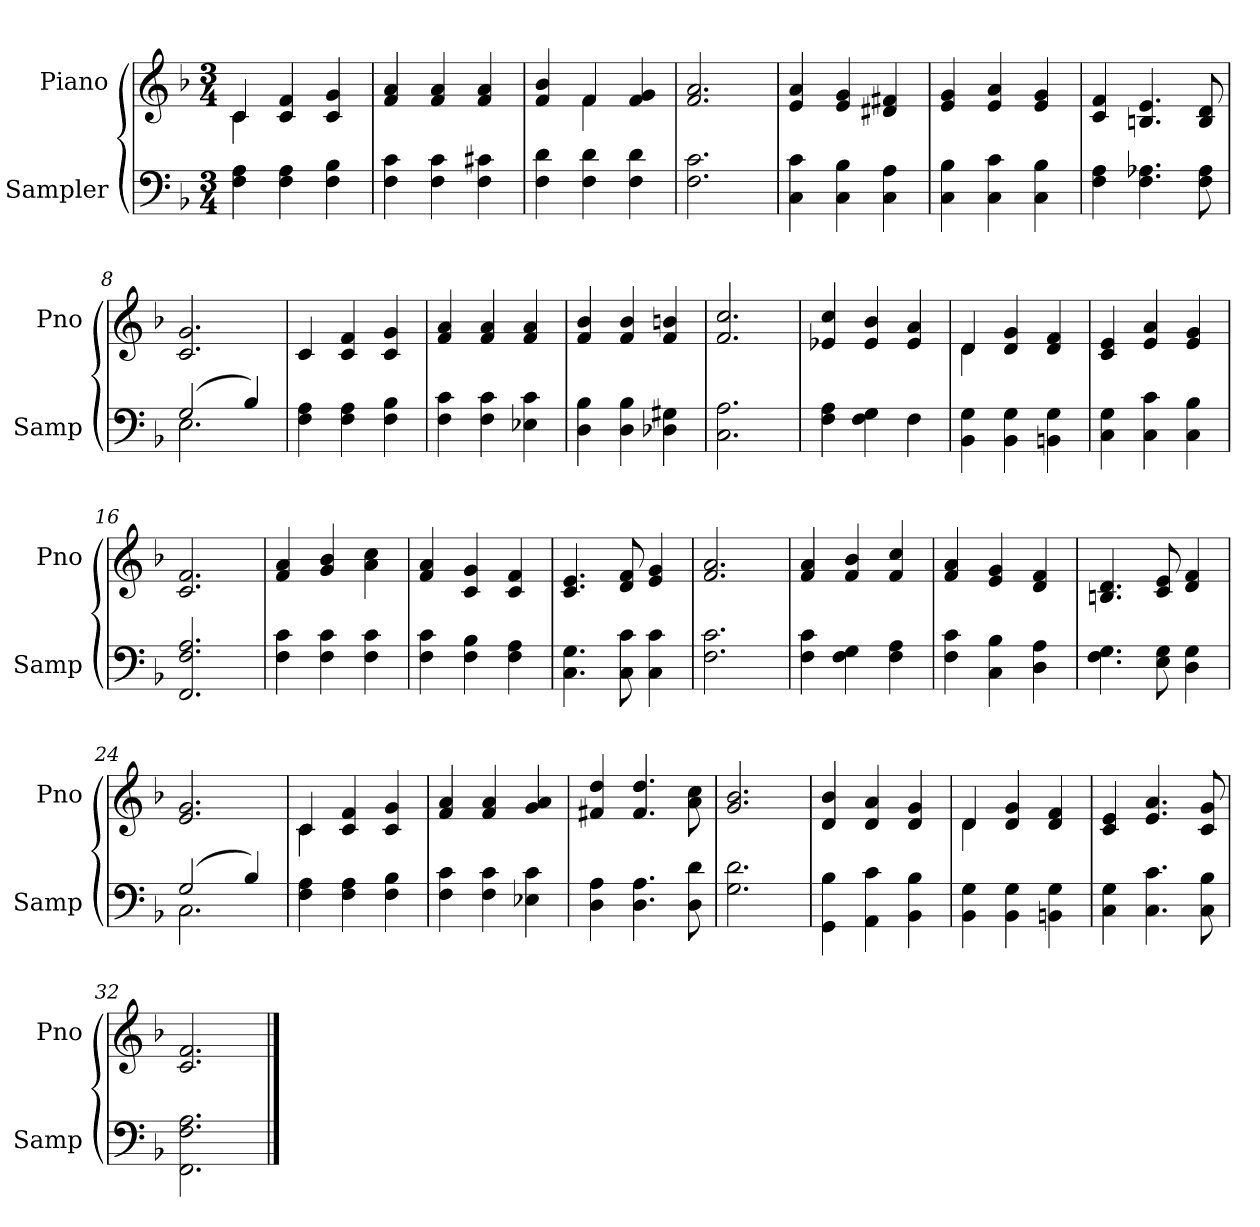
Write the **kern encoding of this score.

**kern	**kern
*part2	*part1
*staff2	*staff1
*I"Sampler	*I"Piano
*I'Samp	*I'Pno
*clefF4	*clefG2
*k[b-]	*k[b-]
*F:	*F:
*M3/4	*M3/4
=1	=1
*	*^
4F 4A	4c/	4c
4F 4A	4c 4f	2ryy
4F 4B-	4c 4g	.
*	*v	*v
=2	=2
4F 4c	4f 4a
4F 4c	4f 4a
4F 4c#X	4f 4a
=3	=3
*	*^
4F 4d	4f 4b-	4ryy
4F 4d	4f/	4f
4F 4d	4f 4g	4ryy
*	*v	*v
=4	=4
2.F 2.c	2.f 2.a
=5	=5
4C 4c	4e 4a
4C 4B-	4e 4g
4C 4A	4d#X 4f#X
=6	=6
4C 4B-	4e 4g
4C 4c	4e 4a
4C 4B-	4e 4g
=7	=7
4F 4A	4c 4f
4.F 4.A-X	4.Bn 4.e
8F 8A-	8B 8d
=8	=8
*^	*
(2G/	2.E	2.c 2.g
4B-/)	.	.
*v	*v	*
=9	=9
4F 4A	4c
4F 4A	4c 4f
4F 4B-	4c 4g
=10	=10
4F 4c	4f 4a
4F 4c	4f 4a
4E-X 4c	4f 4a
=11	=11
4D 4B-	4f 4b-
4D 4B-	4f 4b-
4D-X 4G#X	4f 4bn
=12	=12
2.C 2.A	2.f 2.cc
=13	=13
4F 4A	4e-X 4cc
4F 4G	4e- 4b-
4F	4e- 4a
=14	=14
*	*^
4BB- 4G	4d/	4d
4BB- 4G	4d 4g	2ryy
4BBn 4G	4d 4f	.
*	*v	*v
=15	=15
4C 4G	4c 4e
4C 4c	4e 4a
4C 4B-	4e 4g
=16	=16
2.FF 2.F 2.A	2.c 2.f
=17	=17
4F 4c	4f 4a
4F 4c	4g 4b-
4F 4c	4a 4cc
=18	=18
4F 4c	4f 4a
4F 4B-	4c 4g
4F 4A	4c 4f
=19	=19
4.C 4.G	4.c 4.e
8C 8c	8d 8f
4C 4c	4e 4g
=20	=20
2.F 2.c	2.f 2.a
=21	=21
4F 4c	4f 4a
4F 4G	4f 4b-
4F 4A	4f 4cc
=22	=22
4F 4c	4f 4a
4C 4B-	4e 4g
4D 4A	4d 4f
=23	=23
4.F 4.G	4.Bn 4.d
8E 8G	8c 8e
4D 4G	4d 4f
=24	=24
*^	*
(2G/	2.C	2.e 2.g
4B-/)	.	.
*v	*v	*
=25	=25
*	*^
4F 4A	4c/	4c
4F 4A	4c 4f	2ryy
4F 4B-	4c 4g	.
*	*v	*v
=26	=26
4F 4c	4f 4a
4F 4c	4f 4a
4E-X 4c	4g 4a
=27	=27
4D 4A	4f#X 4dd
4.D 4.A	4.f# 4.dd
8D 8d	8a 8cc
=28	=28
2.G 2.d	2.g 2.b-
=29	=29
4GG 4B-	4d 4b-
4AA 4c	4d 4a
4BB- 4B-	4d 4g
=30	=30
*	*^
4BB- 4G	4d/	4d
4BB- 4G	4d 4g	2ryy
4BBn 4G	4d 4f	.
*	*v	*v
=31	=31
4C 4G	4c 4e
4.C 4.c	4.e 4.a
8C 8B-	8c 8g
=32	=32
2.FF\ 2.F\ 2.A\	2.c 2.f
==	==
*-	*-
